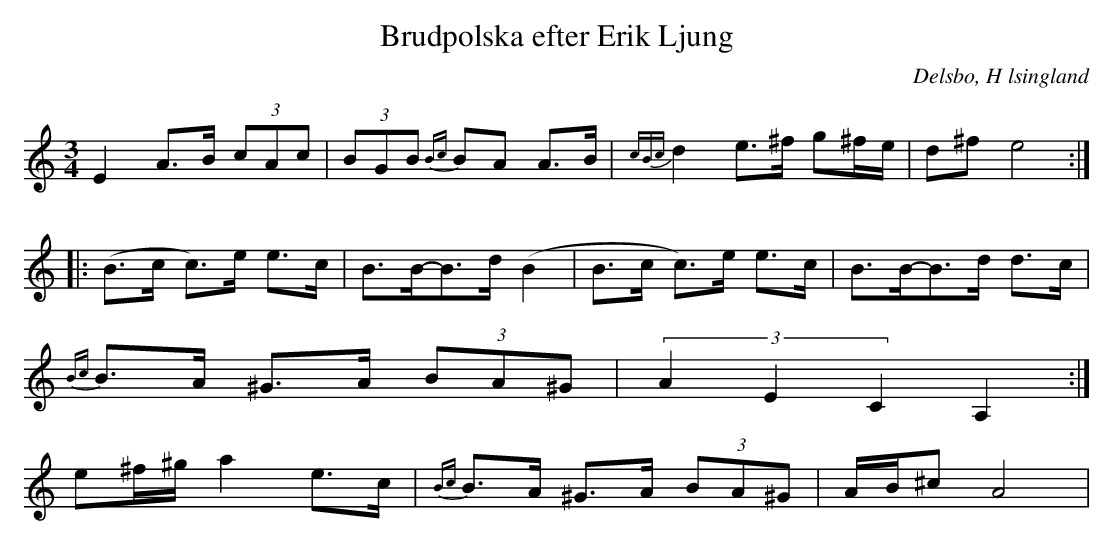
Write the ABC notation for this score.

X:1
T: Brudpolska efter Erik Ljung
Q: 105
O: Delsbo, H lsingland
M: 3/4
L: 1/8
K: Am
E2 A>B (3cAc| (3BGB {Bc}BA A>B|{cBc}d2 e>^f g^f/e/|d2/3^f4/3 e4 :|
|:(B>c c)>e e>c|B>B-B>d (B2|B>c c)>e e>c|B>B-B>d d>c|
{Bc}B>A ^G>A (3BA^G|(3A2E2C2 A,2:|
e^f/^g/ a2 e>c|{Bc}B>A ^G>A (3BA^G|A/B/^c A4|
